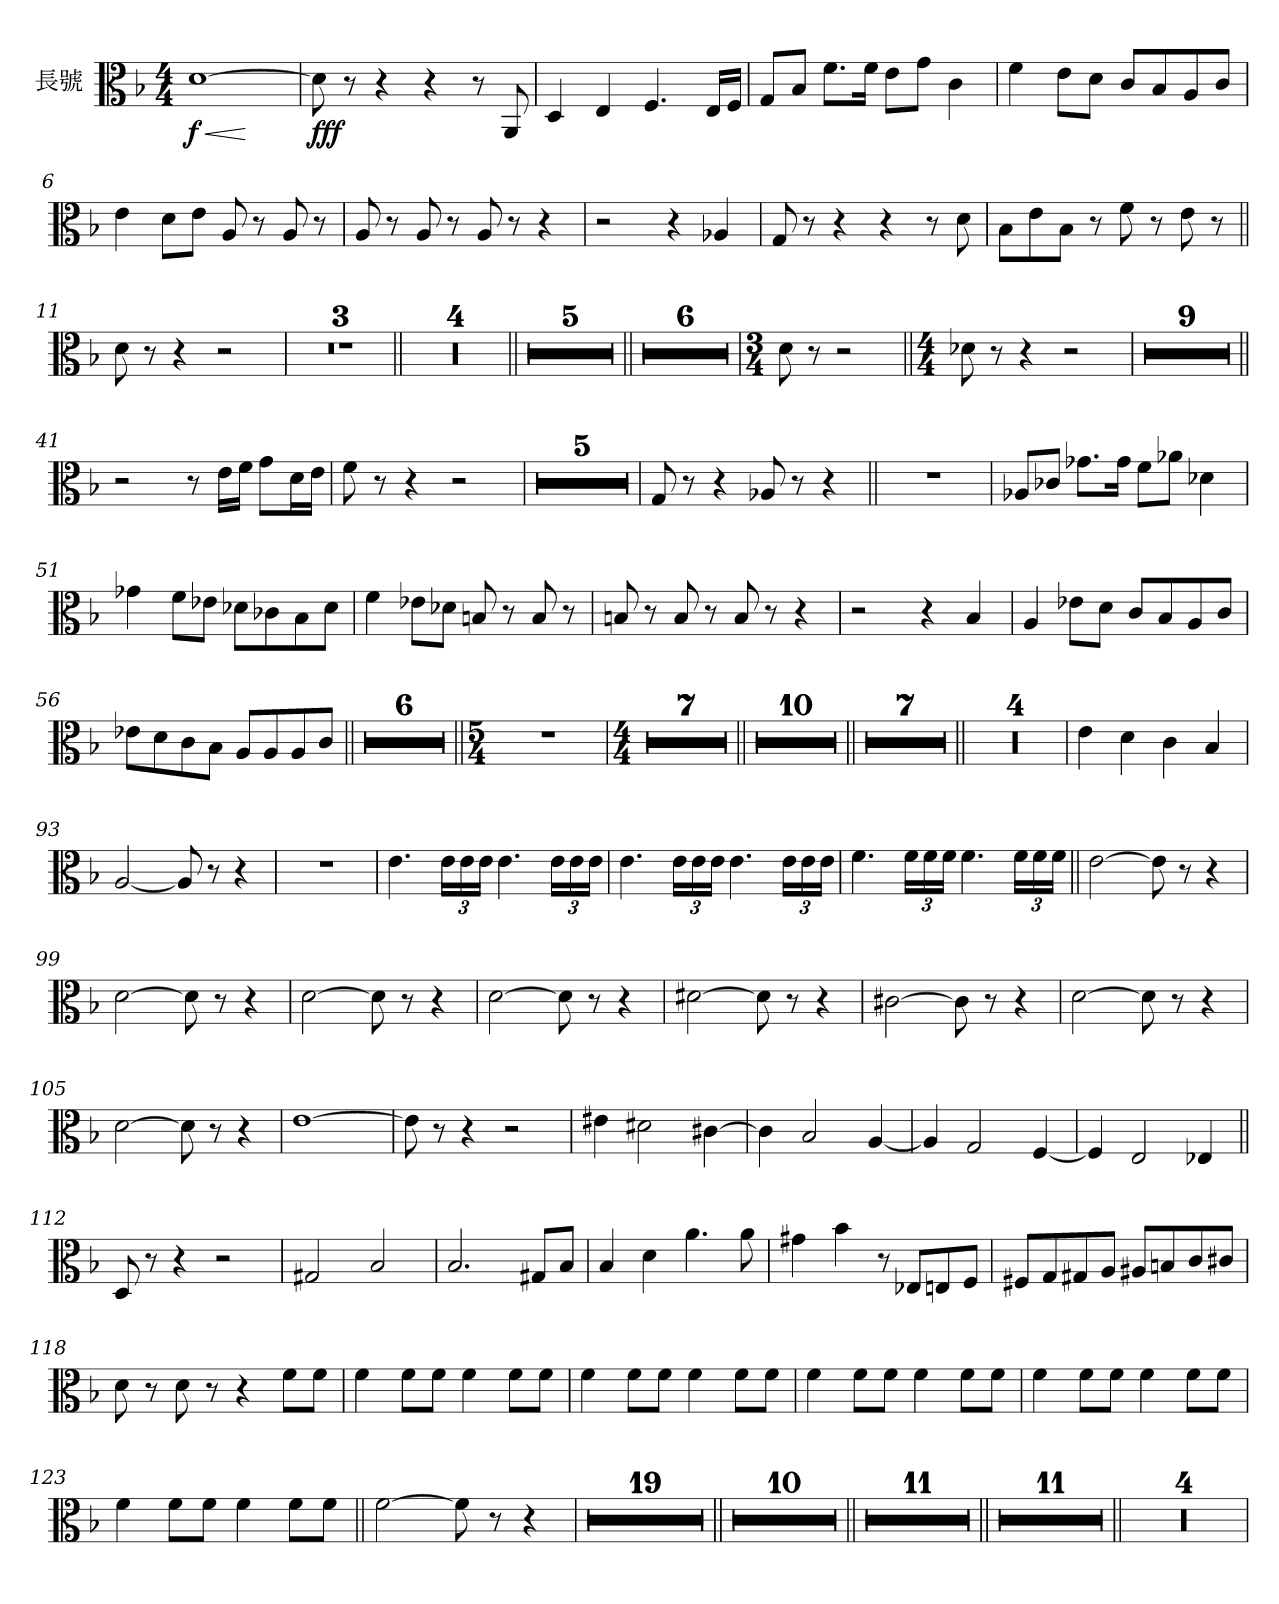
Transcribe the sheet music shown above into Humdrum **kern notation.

**kern	**dynam
*part1	*part1
*staff1	*staff1
*I"長號	*
*clefC3	*
*k[b-]	*
*M4/4	*
=1	=1
!	!LO:HP:b
!	!LO:DY:n=1:b
[1d	< f
.	[
=2	=2
!	!LO:DY:b
8d\]	fff
8r	.
4r	.
4r	.
8r	.
8AA/	.
=3	=3
4D/	.
4E/	.
4.F/	.
16E/LL	.
16F/JJ	.
=4	=4
8G/L	.
8B-/J	.
8.f\L	.
16f\Jk	.
8e\L	.
8g\J	.
4c\	.
=5	=5
4f\	.
8e\L	.
8d\J	.
8c/L	.
8B-/	.
8A/	.
8c/J	.
=6	=6
4e\	.
8d\L	.
8e\J	.
8A/	.
8r	.
8A/	.
8r	.
=7	=7
8A/	.
8r	.
8A/	.
8r	.
8A/	.
8r	.
4r	.
!!LO:LB:g=z
=8	=8
2r	.
4r	.
4A-X/	.
=9	=9
8G/	.
8r	.
4r	.
4r	.
8r	.
8d\	.
=10	=10
8B-\L	.
8e\	.
8B-\J	.
8r	.
8f\	.
8r	.
8e\	.
8r	.
=11||	=11||
8d\	.
8r	.
4r	.
2r	.
=12	=12
1r	.
=13	=13
1r	.
=14	=14
1r	.
=15||	=15||
1r	.
=16	=16
1r	.
=17	=17
1r	.
=18	=18
1r	.
=19||	=19||
1r	.
=20	=20
1r	.
=21	=21
1r	.
=22	=22
1r	.
=23	=23
1r	.
=24||	=24||
1r	.
=25	=25
1r	.
=26	=26
1r	.
=27	=27
1r	.
=28	=28
1r	.
=29	=29
1r	.
=30	=30
*M3/4	*
8d\	.
8r	.
2r	.
!!LO:LB:g=z
=31||	=31||
*M4/4	*
8d-X\	.
8r	.
4r	.
2r	.
=32	=32
1r	.
=33	=33
1r	.
=34	=34
1r	.
=35	=35
1r	.
=36	=36
1r	.
=37	=37
1r	.
=38	=38
1r	.
=39	=39
1r	.
=40	=40
1r	.
=41||	=41||
2r	.
8r	.
16e\LL	.
16f\JJ	.
8g\L	.
16d\L	.
16e\JJ	.
=42	=42
8f\	.
8r	.
4r	.
2r	.
=43	=43
1r	.
=44	=44
1r	.
=45	=45
1r	.
=46	=46
1r	.
=47	=47
1r	.
=48	=48
8G/	.
8r	.
4r	.
8A-X/	.
8r	.
4r	.
=49||	=49||
1r	.
=50	=50
8A-X/L	.
8c-X/J	.
8.g-X\L	.
16g-\Jk	.
8f\L	.
8a-X\J	.
4d-X\	.
!!LO:LB:g=z
=51	=51
4g-X\	.
8f\L	.
8e-X\J	.
8d-X\L	.
8c-X\	.
8B-\	.
8d-\J	.
=52	=52
4f\	.
8e-X\L	.
8d-X\J	.
8Bn/	.
8r	.
8B/	.
8r	.
=53	=53
8Bn/	.
8r	.
8B/	.
8r	.
8B/	.
8r	.
4r	.
=54	=54
2r	.
4r	.
4B-/	.
=55	=55
4A/	.
8e-X\L	.
8d\J	.
8c/L	.
8B-/	.
8A/	.
8c/J	.
!!LO:LB:g=z
=56	=56
8e-X\L	.
8d\	.
8c\	.
8B-\J	.
8A/L	.
8A/	.
8A/	.
8c/J	.
=57||	=57||
1r	.
=58	=58
1r	.
=59	=59
1r	.
=60	=60
1r	.
=61	=61
1r	.
=62	=62
1r	.
=63||	=63||
*M5/4	*
4%5r	.
=64	=64
*M4/4	*
1r	.
=65	=65
1r	.
=66	=66
1r	.
=67	=67
1r	.
=68	=68
1r	.
=69	=69
1r	.
=70	=70
1r	.
=71||	=71||
1r	.
=72	=72
1r	.
=73	=73
1r	.
=74	=74
1r	.
=75	=75
1r	.
=76	=76
1r	.
=77	=77
1r	.
=78	=78
1r	.
=79	=79
1r	.
=80	=80
1r	.
=81||	=81||
1r	.
=82	=82
1r	.
=83	=83
1r	.
=84	=84
1r	.
=85	=85
1r	.
=86	=86
1r	.
=87	=87
1r	.
=88||	=88||
1r	.
=89	=89
1r	.
=90	=90
1r	.
=91	=91
1r	.
=92	=92
4e\	.
4d\	.
4c\	.
4B-/	.
=93	=93
[2A/	.
8A/]	.
8r	.
4r	.
=94	=94
1r	.
!!LO:LB:g=z
=95	=95
4.e\	.
*Xbrackettup	*
24e\LL	.
24e\	.
24e\JJ	.
4.e\	.
24e\LL	.
24e\	.
24e\JJ	.
=96	=96
4.e\	.
24e\LL	.
24e\	.
24e\JJ	.
4.e\	.
24e\LL	.
24e\	.
24e\JJ	.
=97	=97
4.f\	.
24f\LL	.
24f\	.
24f\JJ	.
4.f\	.
24f\LL	.
24f\	.
24f\JJ	.
=98||	=98||
[2e\	.
8e\]	.
8r	.
4r	.
=99	=99
[2d\	.
8d\]	.
8r	.
4r	.
=100	=100
[2d\	.
8d\]	.
8r	.
4r	.
=101	=101
[2d\	.
8d\]	.
8r	.
4r	.
!!LO:LB:g=z
=102	=102
[2d#X\	.
8d#\]	.
8r	.
4r	.
=103	=103
[2c#X\	.
8c#\]	.
8r	.
4r	.
=104	=104
[2d\	.
8d\]	.
8r	.
4r	.
=105	=105
[2d\	.
8d\]	.
8r	.
4r	.
=106	=106
[1e	.
=107	=107
8e\]	.
8r	.
4r	.
2r	.
=108	=108
4e#X\	.
2d#X\	.
[4c#X\	.
=109	=109
4c#\]	.
2B-/	.
[4A/	.
=110	=110
4A/]	.
2G/	.
[4F/	.
=111	=111
4F/]	.
2E/	.
4E-X/	.
!!LO:LB:g=z
=112||	=112||
8D/	.
8r	.
4r	.
2r	.
=113	=113
2G#X/	.
2B-/	.
=114	=114
2.B-/	.
8G#X/L	.
8B-/J	.
=115	=115
4B-/	.
4d\	.
4.a\	.
8a\	.
=116	=116
4g#X\	.
4b-\	.
8r	.
8E-X/L	.
8En/	.
8F/J	.
=117	=117
8F#X/L	.
8G/	.
8G#X/	.
8A/J	.
8A#X/L	.
8Bn/	.
8c/	.
8c#X/J	.
=118	=118
8d\	.
8r	.
8d\	.
8r	.
4r	.
8f\L	.
8f\J	.
!!LO:LB:g=z
=119	=119
4f\	.
8f\L	.
8f\J	.
4f\	.
8f\L	.
8f\J	.
=120	=120
4f\	.
8f\L	.
8f\J	.
4f\	.
8f\L	.
8f\J	.
=121	=121
4f\	.
8f\L	.
8f\J	.
4f\	.
8f\L	.
8f\J	.
=122	=122
4f\	.
8f\L	.
8f\J	.
4f\	.
8f\L	.
8f\J	.
=123	=123
4f\	.
8f\L	.
8f\J	.
4f\	.
8f\L	.
8f\J	.
=124||	=124||
[2f\	.
8f\]	.
8r	.
4r	.
=125	=125
1r	.
=126	=126
1r	.
=127	=127
1r	.
=128	=128
1r	.
=129	=129
1r	.
=130	=130
1r	.
=131	=131
1r	.
=132	=132
1r	.
=133	=133
1r	.
=134	=134
1r	.
=135	=135
1r	.
=136	=136
1r	.
=137	=137
1r	.
=138	=138
1r	.
=139	=139
1r	.
=140	=140
1r	.
=141	=141
1r	.
=142	=142
1r	.
=143	=143
1r	.
=144||	=144||
1r	.
=145	=145
1r	.
=146	=146
1r	.
=147	=147
1r	.
=148	=148
1r	.
=149	=149
1r	.
=150	=150
1r	.
=151	=151
1r	.
=152	=152
1r	.
=153	=153
1r	.
!!LO:LB:g=z
=154||	=154||
1r	.
=155	=155
1r	.
=156	=156
1r	.
=157	=157
1r	.
=158	=158
1r	.
=159	=159
1r	.
=160	=160
1r	.
=161	=161
1r	.
=162	=162
1r	.
=163	=163
1r	.
=164	=164
1r	.
=165||	=165||
1r	.
=166	=166
1r	.
=167	=167
1r	.
=168	=168
1r	.
=169	=169
1r	.
=170	=170
1r	.
=171	=171
1r	.
=172	=172
1r	.
=173	=173
1r	.
=174	=174
1r	.
=175	=175
1r	.
=176||	=176||
1r	.
=177	=177
1r	.
=178	=178
1r	.
=179	=179
1r	.
=	=
*-	*-
